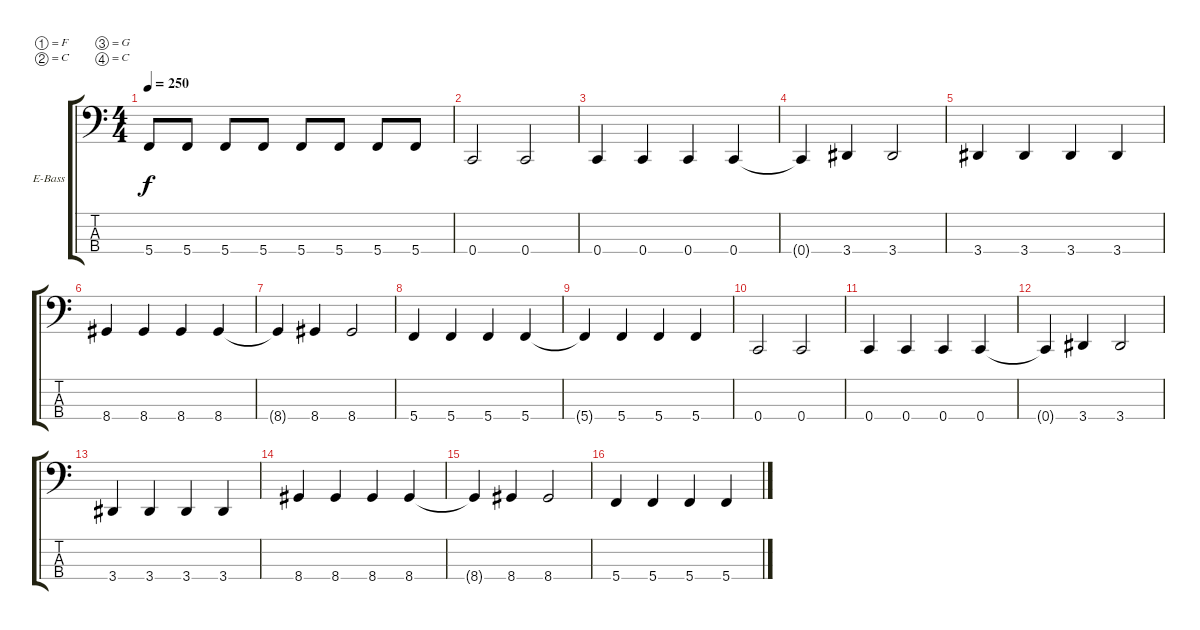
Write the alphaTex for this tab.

\defaultSystemsLayout 4
\bracketExtendMode groupsimilarinstruments
\firstSystemTrackNameOrientation horizontal
\otherSystemsTrackNameOrientation horizontal
\track ("Electric Bass" "E-Bass") {instrument electricbassfinger}
\staff {score tabs}
\tuning (F2 C2 G1 C1)
\ts (4 4)
\tempo 250
\clef f4
\ks c
5.4.8{dy f} 5.4.8 5.4.8 5.4.8 5.4.8 5.4.8 5.4.8 5.4.8 |
0.4.2 0.4.2 |
0.4.4 0.4.4 0.4.4 0.4.4 |
0.4{t}.4 3.4.4 3.4.2 |
3.4.4 3.4.4 3.4.4 3.4.4 |
8.4.4 8.4.4 8.4.4 8.4.4 |
8.4{t}.4 8.4.4 8.4.2 |
5.4.4 5.4.4 5.4.4 5.4.4 |
5.4{t}.4 5.4.4 5.4.4 5.4.4 |
0.4.2 0.4.2 |
0.4.4 0.4.4 0.4.4 0.4.4 |
0.4{t}.4 3.4.4 3.4.2 |
3.4.4 3.4.4 3.4.4 3.4.4 |
8.4.4 8.4.4 8.4.4 8.4.4 |
8.4{t}.4 8.4.4 8.4.2 |
5.4.4 5.4.4 5.4.4 5.4.4
